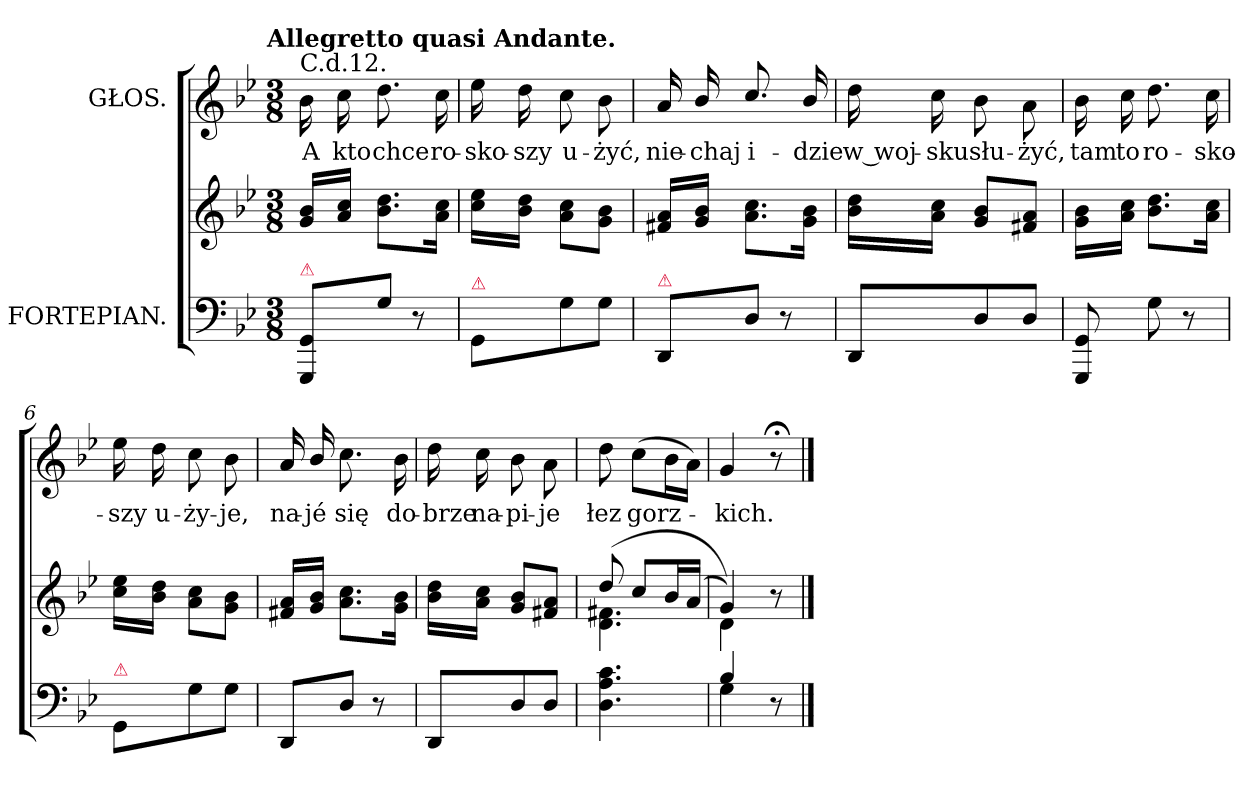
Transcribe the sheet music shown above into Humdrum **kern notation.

**kern	**kern	**kern	**text
*part2	*part2	*part1	*part1
*staff3	*staff2	*staff1	*staff1
*I"FORTEPIAN.	*	*I"GŁOS.	*
*clefF4	*clefG2	*clefG2	*
*k[b-e-]	*k[b-e-]	*k[b-e-]	*
*g:	*g:	*g:	*
!!LO:TX:omd:t=Allegretto quasi Andante.
*M3/8	*M3/8	*M3/8	*
*MM108	*MM108	*MM108	*
=1	=1	=1	=1
!	!	!LO:TX:a:t=C.d.12.	!
!LO:TX:a:color=crimson:t=⚠	!	!	!
8GGG/ 8GG/L	16g/ 16b-/LL	16b-\	A
.	16a/ 16cc/JJ	16cc\	kto
8G\J	8.b-\ 8.dd\L	8.dd\	chce
8r	.	.	.
.	16a\ 16cc\Jk	16cc\	ro-
=2	=2	=2	=2
!LO:TX:a:color=crimson:t=⚠	!	!	!
8GG/L	16cc\ 16ee-\LL	16ee-\	-sko-
.	16b-\ 16dd\JJ	16dd\	-szy
8G\	8a\ 8cc\L	8cc\	u-
8G\J	8g\ 8b-\J	8b-\	-żyć,
=3	=3	=3	=3
!LO:TX:a:color=crimson:t=⚠	!	!	!
8DD/L	16f#X/ 16a/LL	16a/	nie-
.	16g/ 16b-/JJ	16b-/	-chaj
8D\J	8.a\ 8.cc\L	8.cc/	i-
8r	.	.	.
.	16g\ 16b-\Jk	16b-/	-dzie
=4	=4	=4	=4
8DD/L	16b-\ 16dd\LL	16dd\	w woj-
.	16a\ 16cc\JJ	16cc\	-sku
8D/	8g/ 8b-/L	8b-\	słu-
8D/J	8f#X/ 8a/J	8a\	-żyć,
=5	=5	=5	=5
8GGG/ 8GG/	16g\ 16b-\LL	16b-\	tam
.	16a\ 16cc\JJ	16cc\	to
8G\	8.b-\ 8.dd\L	8.dd\	ro-
8r	.	.	.
.	16a\ 16cc\Jk	16cc\	-sko-
=6	=6	=6	=6
!LO:TX:a:color=crimson:t=⚠	!	!	!
8GG/L	16cc\ 16ee-\LL	16ee-\	-szy
.	16b-\ 16dd\JJ	16dd\	u-
8G\	8a\ 8cc\L	8cc\	-ży-
8G\J	8g\ 8b-\J	8b-\	-je,
=7	=7	=7	=7
8DD/L	16f#X/ 16a/LL	16a/	na-
.	16g/ 16b-/JJ	16b-/	-jé
8D\J	8.a\ 8.cc\L	8.cc\	się
8r	.	.	.
.	16g\ 16b-\Jk	16b-\	do-
=8	=8	=8	=8
8DD/L	16b-\ 16dd\LL	16dd\	-brze
.	16a\ 16cc\JJ	16cc\	na-
8D/	8g/ 8b-/L	8b-\	-pi-
8D/J	8f#X/ 8a/J	8a\	-je
=9	=9	=9	=9
*	*^	*	*
4.D\ 4.A\ 4.c\	(8dd/	4.d\ 4.f#X\	8dd\	łez
.	8cc/L	.	(8cc\L	gorz-
.	16b-/L	.	16b-\L	.
.	(<16a/JJ	.	16a/JJ)	.
=10	=10	=10	=10	=10
*^	*	*	*	*
4B-/	4G\	4g/)	4d\)	4g/	-kich.
8r	8ryy	8r	8ryy	8r;<	.
*v	*v	*	*	*	*
*	*v	*v	*	*
==	==	==	==
*-	*-	*-	*-
